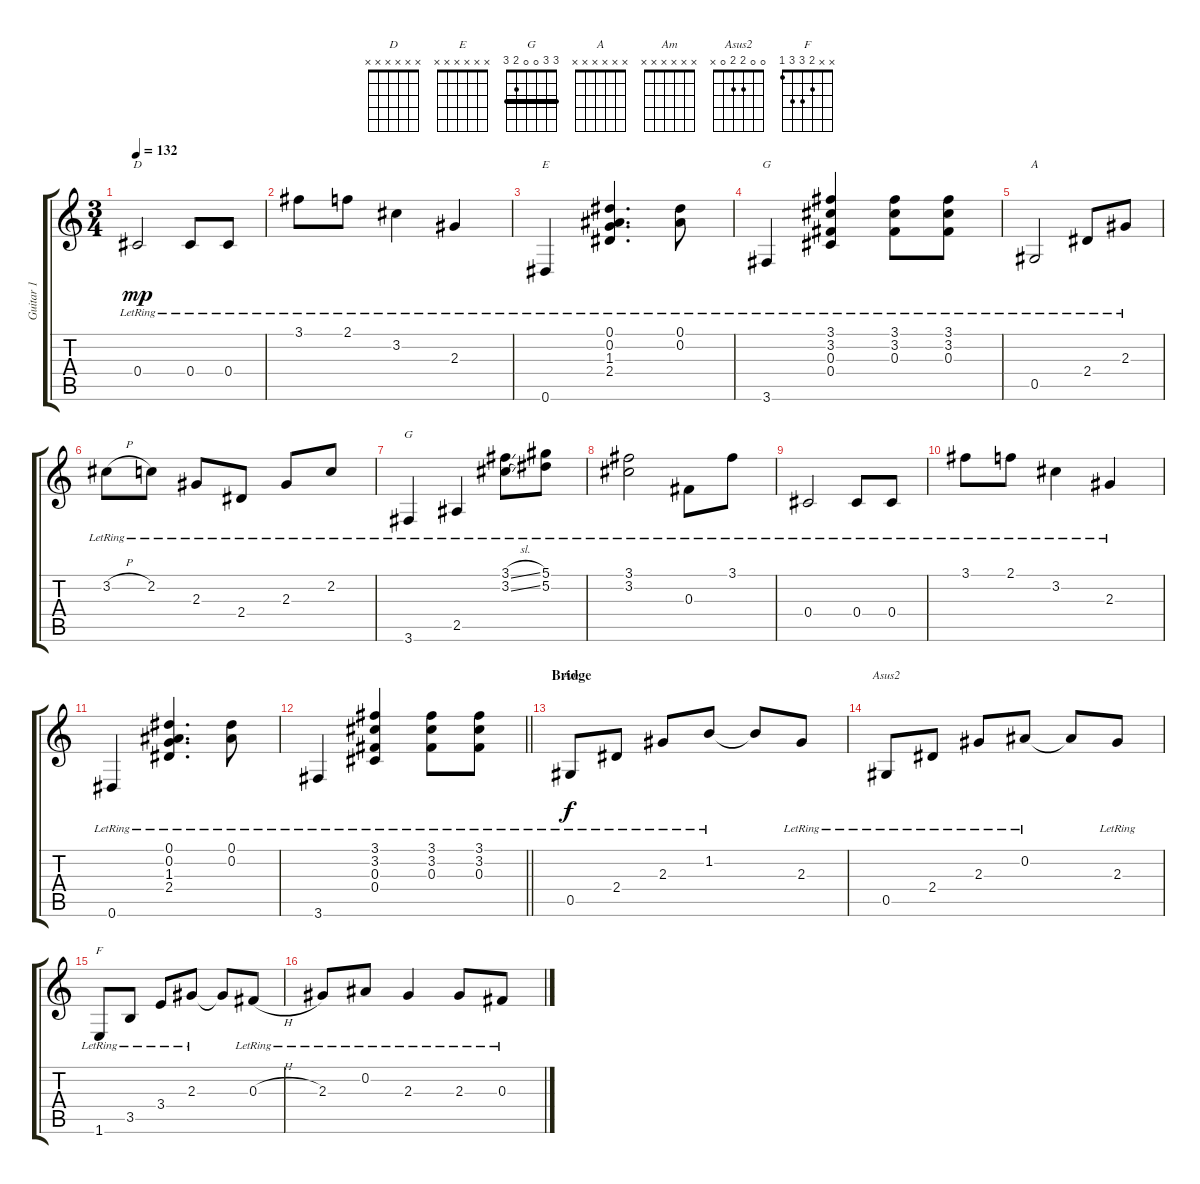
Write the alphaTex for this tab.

\track ("Guitar 1" "Guitar 1") {instrument electricguitarclean}
\staff {score tabs}
\tuning (Eb4 Bb3 Gb3 Db3 Ab2 Eb2) {hide}
\chord ("D" x x x x x x)
\chord ("E" x x x x x x)
\chord ("G" x x x x x x)
\chord ("A" x x x x x x)
\chord ("G" 3 3 0 0 2 3) {barre 3}
\chord ("Am" x x x x x x)
\chord ("Asus2" 0 0 2 2 0 x)
\chord ("F" x x 2 3 3 1)
\ts (3 4)
\tempo 132
\clef g2
\ks c
0.4{lr}.2{ch "D" dy mp} 0.4{lr}.8 0.4{lr}.8 |
3.1{lr}.8 2.1{lr}.8 3.2{lr}.4 2.3{lr}.4 |
0.6{lr}.4{ch "E"} (0.1{lr} 0.2{lr} 1.3{lr} 2.4{lr}).4{d} (0.1{lr} 0.2{lr}).8 |
3.6{lr}.4{ch "G"} (3.1{lr} 3.2{lr} 0.3{lr} 0.4{lr}).4 (3.1{lr} 3.2{lr} 0.3{lr}).8 (3.1{lr} 3.2{lr} 0.3{lr}).8 |
0.5{lr}.2{ch "A"} 2.4{lr}.8 2.3{lr}.8 |
3.2{h lr}.8 2.2{lr}.8 2.3{lr}.8 2.4{lr}.8 2.3{lr}.8 2.2{lr}.8 |
3.6{lr}.4{ch "G"} 2.5{lr}.4 (3.1{sl lr} 3.2{sl lr}).8 (5.1{lr} 5.2{lr}).8 |
(3.1{lr} 3.2{lr}).2 0.3{lr}.8 3.1{lr}.8 |
0.4{lr}.2 0.4{lr}.8 0.4{lr}.8 |
3.1{lr}.8 2.1{lr}.8 3.2{lr}.4 2.3{lr}.4 |
0.6{lr}.4 (0.1{lr} 0.2{lr} 1.3{lr} 2.4{lr}).4{d} (0.1{lr} 0.2{lr}).8 |
\barLineRight lightlight
3.6{lr}.4 (3.1{lr} 3.2{lr} 0.3{lr} 0.4{lr}).4 (3.1{lr} 3.2{lr} 0.3{lr}).8 (3.1{lr} 3.2{lr} 0.3{lr}).8 |
\section ("" "Bridge")
0.5{lr}.8{ch "Am" dy f} 2.4{lr}.8 2.3{lr}.8 1.2{lr}.8 1.2{t}.8 2.3{lr}.8 |
0.5{lr}.8{ch "Asus2"} 2.4{lr}.8 2.3{lr}.8 0.2{lr}.8 0.2{t}.8 2.3{lr}.8 |
1.6{lr}.8{ch "F"} 3.5{lr}.8 3.4{lr}.8 2.3{lr}.8 2.3{t}.8 0.3{h lr}.8 |
2.3{lr}.8 0.2{lr}.8 2.3{lr}.4 2.3{lr}.8 0.3{lr}.8
